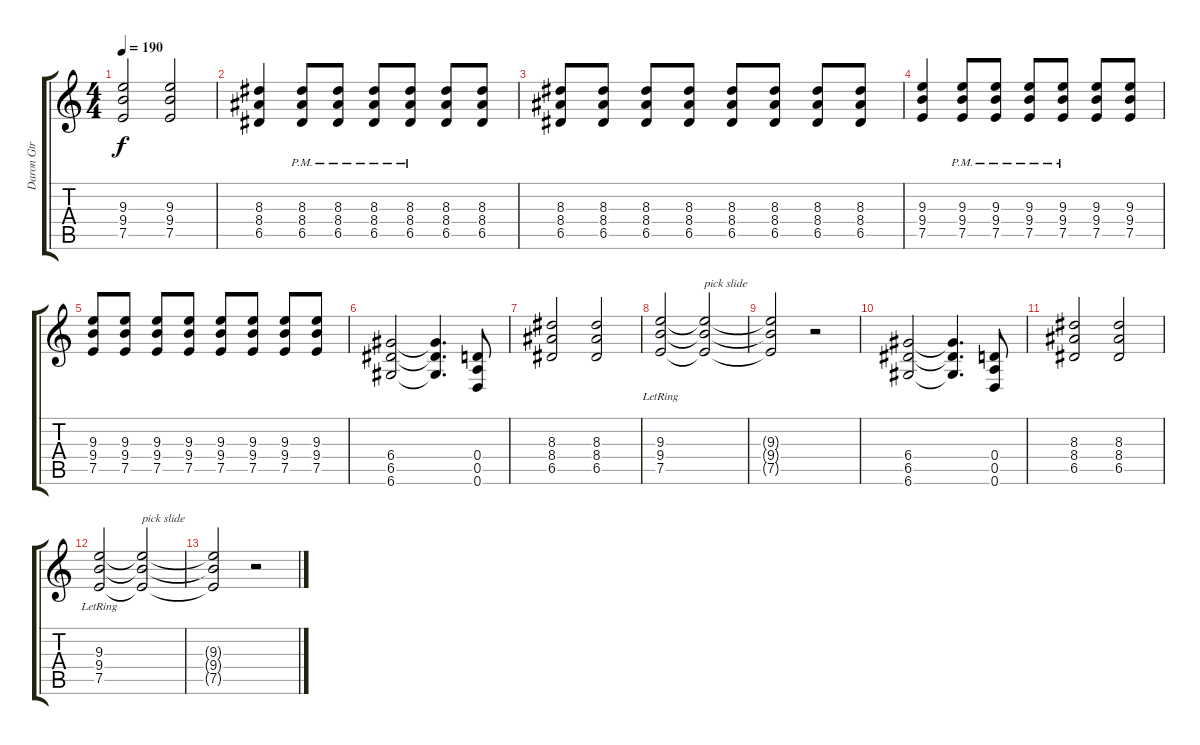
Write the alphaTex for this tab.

\track ("Daron Gtr 1" "Daron Gtr ") {instrument distortionguitar}
\staff {score tabs}
\tuning (E4 B3 G3 D3 A2 D2) {hide}
\ts (4 4)
\tempo 190
\clef g2
\ks c
(9.3 9.4 7.5).2{dy f} (9.3 9.4 7.5).2 |
(8.3 8.4 6.5).4 (8.3{pm} 8.4{pm} 6.5{pm}).8 (8.3{pm} 8.4{pm} 6.5{pm}).8 (8.3{pm} 8.4{pm} 6.5{pm}).8 (8.3{pm} 8.4{pm} 6.5{pm}).8 (8.3 8.4 6.5).8 (8.3 8.4 6.5).8 |
(8.3 8.4 6.5).8 (8.3 8.4 6.5).8 (8.3 8.4 6.5).8 (8.3 8.4 6.5).8 (8.3 8.4 6.5).8 (8.3 8.4 6.5).8 (8.3 8.4 6.5).8 (8.3 8.4 6.5).8 |
(9.3 9.4 7.5).4 (9.3{pm} 9.4{pm} 7.5{pm}).8 (9.3{pm} 9.4{pm} 7.5{pm}).8 (9.3{pm} 9.4{pm} 7.5{pm}).8 (9.3{pm} 9.4{pm} 7.5{pm}).8 (9.3 9.4 7.5).8 (9.3 9.4 7.5).8 |
(9.3 9.4 7.5).8 (9.3 9.4 7.5).8 (9.3 9.4 7.5).8 (9.3 9.4 7.5).8 (9.3 9.4 7.5).8 (9.3 9.4 7.5).8 (9.3 9.4 7.5).8 (9.3 9.4 7.5).8 |
(6.4 6.5 6.6).2 (6.4{t} 6.5{t} 6.6{t}).4{d} (0.4 0.5 0.6).8 |
(8.3 8.4 6.5).2 (8.3 8.4 6.5).2 |
(9.3{lr} 9.4{lr} 7.5{lr}).2 (9.3{t} 9.4{t} 7.5{t}).2{txt "pick slide"} |
(9.3{t} 9.4{t} 7.5{t}).2 r.2 |
(6.4 6.5 6.6).2 (6.4{t} 6.5{t} 6.6{t}).4{d} (0.4 0.5 0.6).8 |
(8.3 8.4 6.5).2 (8.3 8.4 6.5).2 |
(9.3{lr} 9.4{lr} 7.5{lr}).2 (9.3{t} 9.4{t} 7.5{t}).2{txt "pick slide"} |
(9.3{t} 9.4{t} 7.5{t}).2 r.2
